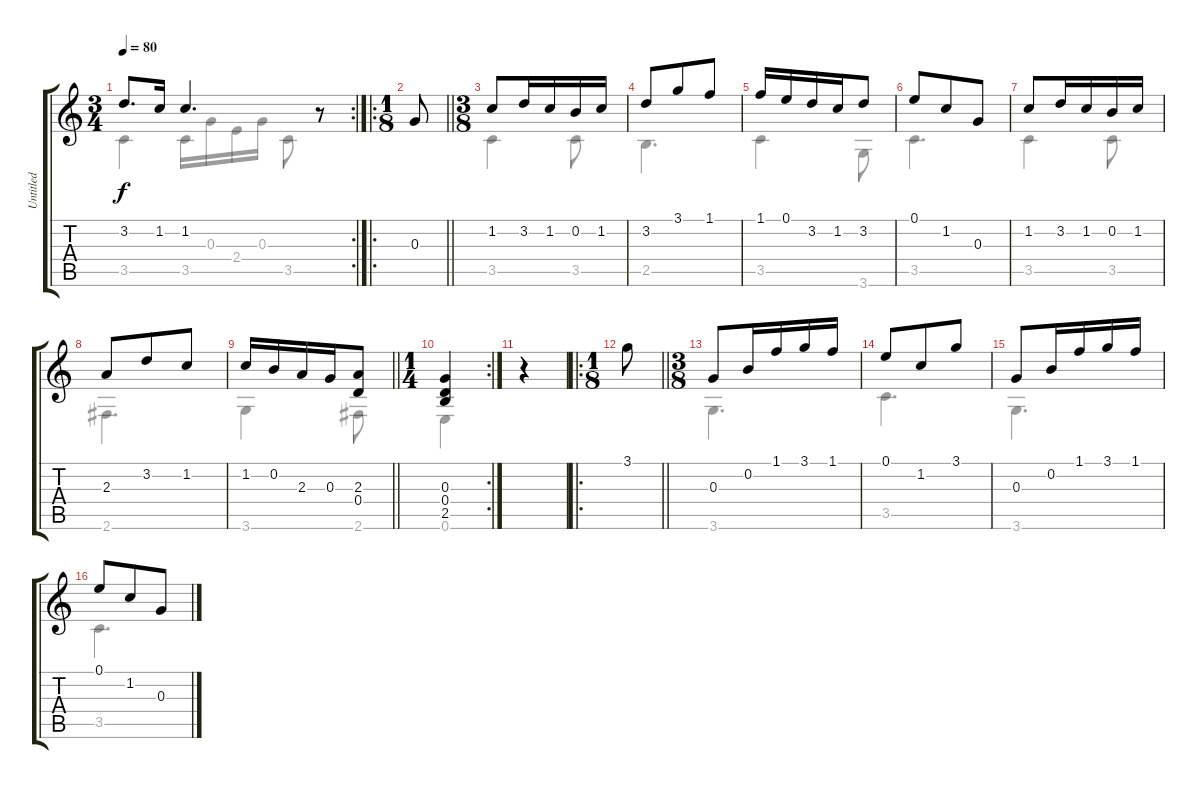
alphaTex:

\track ("Untitled" "Untitled") {instrument acousticguitarnylon}
\staff {score tabs}
\tuning (E4 B3 G3 D3 A2 E2) {hide}
\voice
\rc 2
\ts (3 4)
\tempo 80
\clef g2
\ks c
3.2.8{d dy f} 1.2.16 1.2.4{d} r.8 |
\ro
\ts (1 8)
\barLineRight lightlight
0.3.8 |
\ts (3 8)
1.2.8 3.2.16 1.2.16 0.2.16 1.2.16 |
3.2.8 3.1.8 1.1.8 |
1.1.16 0.1.16 3.2.16 1.2.16 3.2.8 |
0.1.8 1.2.8 0.3.8 |
1.2.8 3.2.16 1.2.16 0.2.16 1.2.16 |
2.3.8 3.2.8 1.2.8 |
\barLineRight lightlight
1.2.16 0.2.16 2.3.16 0.3.16 (2.3 0.4).8 |
\rc 2
\ts (1 4)
(0.3 0.4 2.5).4 |
r.4 |
\ro
\ts (1 8)
\barLineRight lightlight
3.1.8 |
\ts (3 8)
0.3.8 0.2.16 1.1.16 3.1.16 1.1.16 |
0.1.8 1.2.8 3.1.8 |
0.3.8 0.2.16 1.1.16 3.1.16 1.1.16 |
0.1.8 1.2.8 0.3.8
\voice
\clef g2
\ottava regular
\simile none
\ks c
3.5.4{dy f} 3.5.16 0.3.16 2.4.16 0.3.16 3.5.8 r.8 |
\barLineRight lightlight
|
3.5.4 3.5.8 |
2.5.4{d} |
3.5.4 3.6.8 |
3.5.4{d} |
3.5.4 3.5.8 |
2.6.4{d} |
\barLineRight lightlight
3.6.4 2.6.8 |
0.6.4 |
|
\barLineRight lightlight
|
3.6.4{d} |
3.5.4{d} |
3.6.4{d} |
3.5.4{d}
